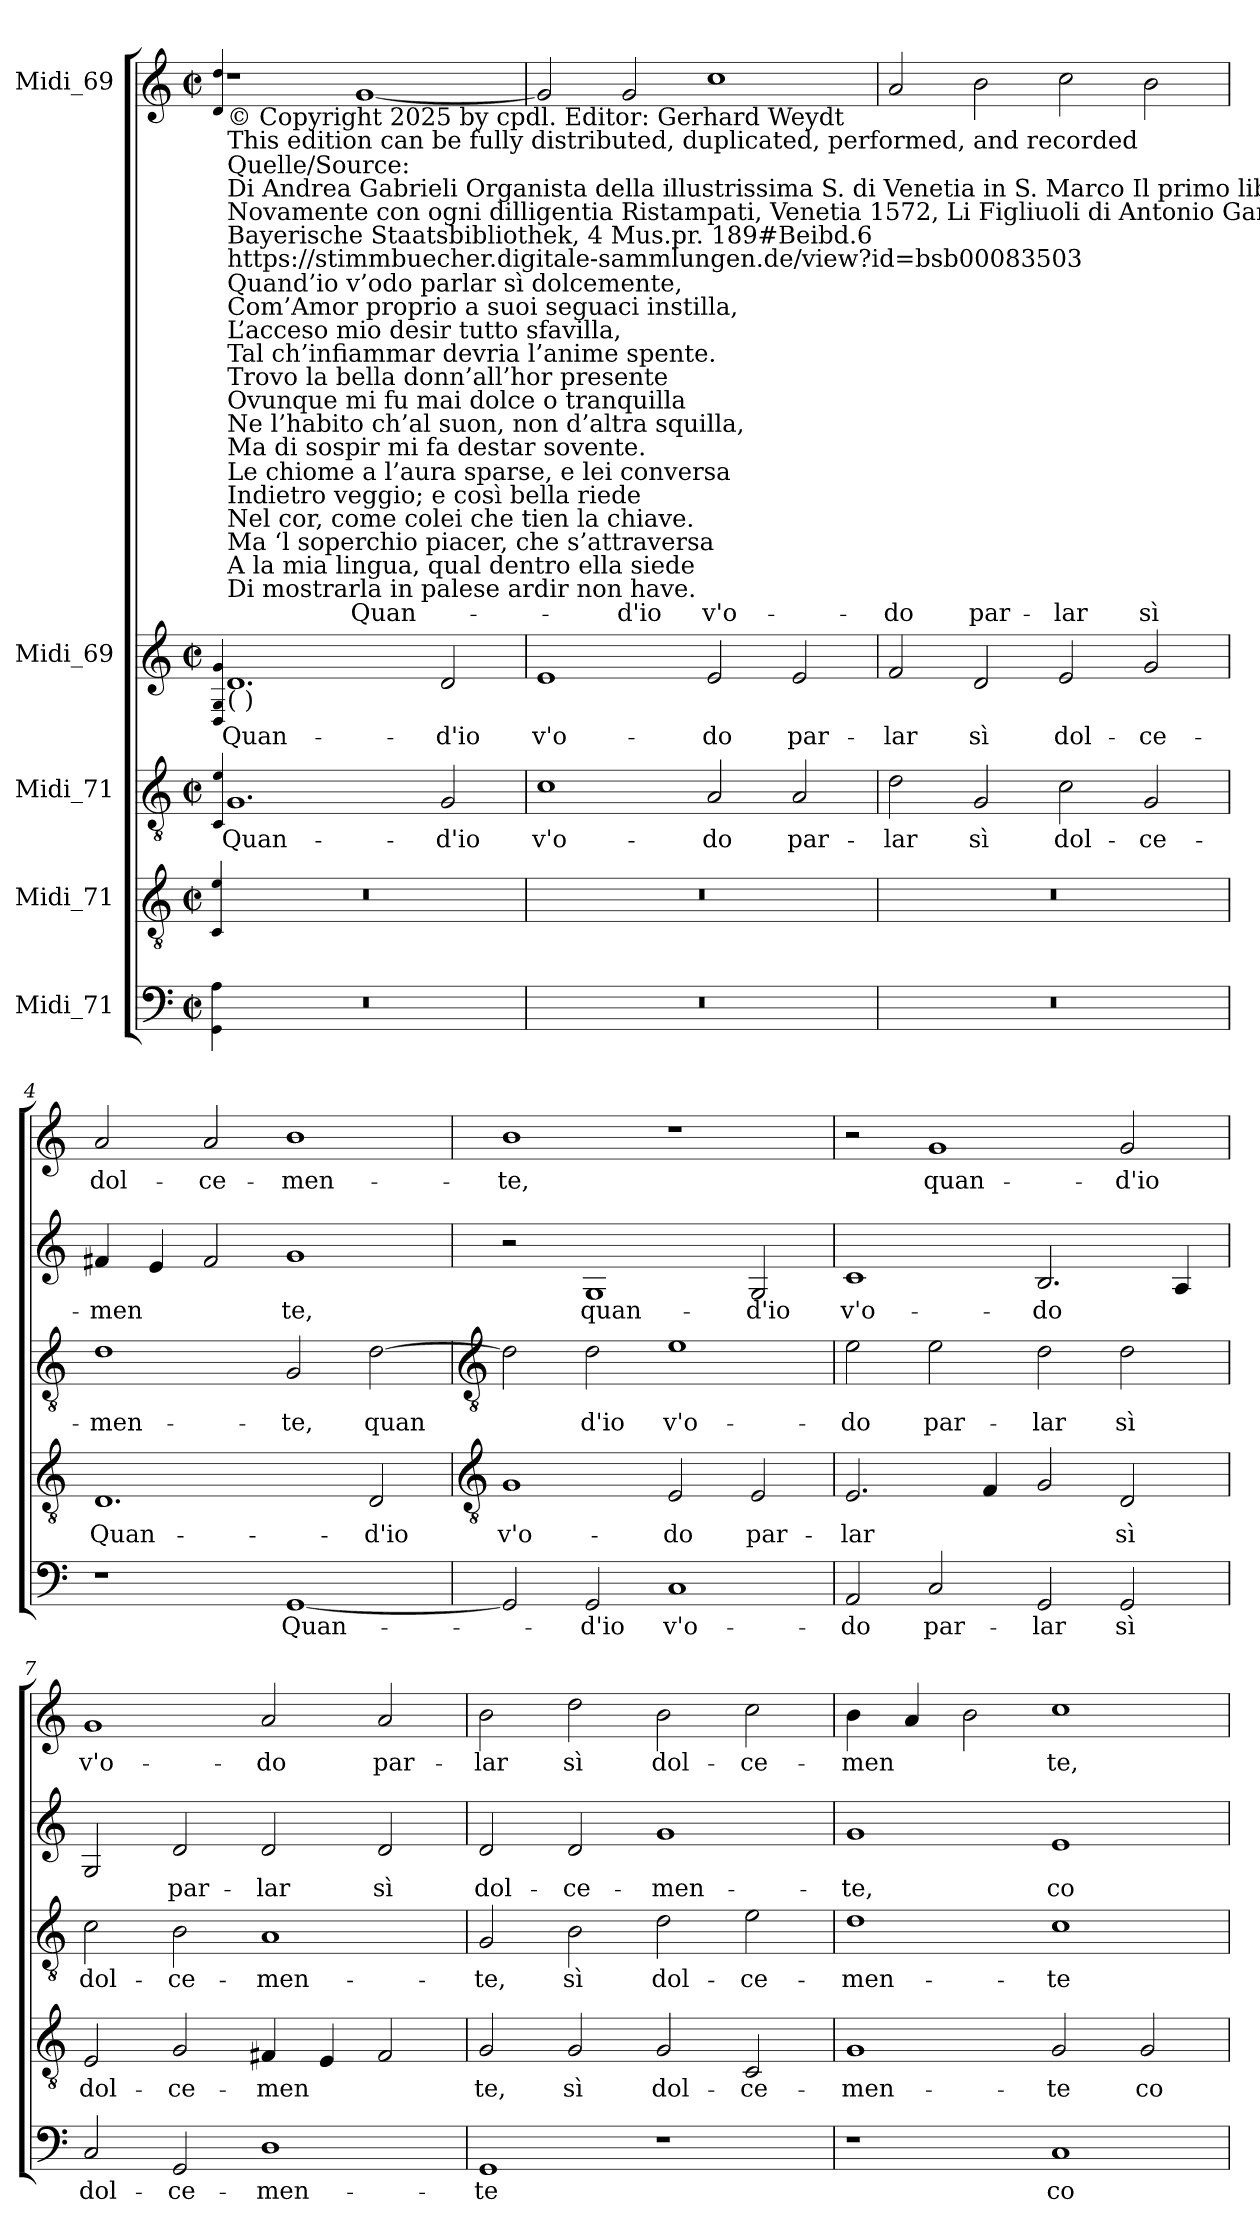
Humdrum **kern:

**kern	**text	**kern	**text	**kern	**text	**kern	**text	**kern	**text
*part5	*part5	*part4	*part4	*part3	*part3	*part2	*part2	*part1	*part1
*staff5	*staff5	*staff4	*staff4	*staff3	*staff3	*staff2	*staff2	*staff1	*staff1
*I"Midi_71	*	*I"Midi_71	*	*I"Midi_71	*	*I"Midi_69	*	*I"Midi_69	*
*clefF4	*	*clefGv2	*	*clefGv2	*	*clefG2	*	*clefG2	*
*k[]	*	*k[]	*	*k[]	*	*k[]	*	*k[]	*
*C:	*	*C:	*	*C:	*	*C:	*	*C:	*
*M4/2	*	*M4/2	*	*M4/2	*	*M4/2	*	*M4/2	*
*met(c|)	*	*met(c|)	*	*met(c|)	*	*met(c|)	*	*met(c|)	*
=1	=1	=1	=1	=1	=1	=1	=1	=1	=1
4qqGG 4qqA	.	4qqC 4qqe	.	4qqC 4qqe	.	4qqD 4qqG 4qqg	.	4qqd 4qqdd	.
!	!	!	!	!	!	!	!	!LO:TX:b:t=© Copyright 2025 by cpdl. Editor&colon; Gerhard Weydt\nThis edition can be fully distributed, duplicated, performed, and recorded	!
!	!	!	!	!	!	!	!	!LO:TX:b:t=Quelle/Source&colon;\nDi Andrea Gabrieli Organista della illustrissima S. di Venetia in S. Marco Il primo libro di Madrigali a Cinque Voci,\nNovamente con ogni dilligentia Ristampati, Venetia 1572, Li Figliuoli di Antonio Gardano (2nd edition)\nBayerische Staatsbibliothek, 4 Mus.pr. 189#Beibd.6\nhttps&colon;//stimmbuecher.digitale-sammlungen.de/view?id=bsb00083503	!
!	!	!	!	!	!	!	!	!LO:TX:b:t=Quand’io v’odo parlar sì dolcemente,\nCom’Amor proprio a suoi seguaci instilla,\nL’acceso mio desir tutto sfavilla,\nTal ch’infiammar devria l’anime spente.\nTrovo la bella donn’all’hor presente\nOvunque mi fu mai dolce o tranquilla\nNe l’habito ch’al suon, non d’altra squilla,\nMa di sospir mi fa destar sovente.	!
!	!	!	!	!	!	!	!	!LO:TX:b:t=Le chiome a l’aura sparse, e lei conversa\nIndietro veggio; e così bella riede\nNel cor, come colei che tien la chiave.\nMa ‘l soperchio piacer, che s’attraversa\nA la mia lingua, qual dentro ella siede\nDi mostrarla in palese ardir non have.	!
!	!	!	!	!	!	!LO:TX:b:t=(    )	!	!	!
!	!	!	!	!	!LO:LY:b	!	!LO:LY:b	!	!
0r	.	0r	.	1.G	Quan-	1.d	Quan-	1r	.
!	!	!	!	!	!	!	!	!	!LO:LY:b
.	.	.	.	.	.	.	.	[1g	Quan-
!	!	!	!	!	!LO:LY:b	!	!LO:LY:b	!	!
.	.	.	.	2G	-d'io	2d	-d'io	.	.
=2	=2	=2	=2	=2	=2	=2	=2	=2	=2
!	!	!	!	!	!LO:LY:b	!	!LO:LY:b	!	!
0r	.	0r	.	1c	v'o-	1e	v'o-	2g]	.
!	!	!	!	!	!	!	!	!	!LO:LY:b
.	.	.	.	.	.	.	.	2g	-d'io
!	!	!	!	!	!LO:LY:b	!	!LO:LY:b	!	!LO:LY:b
.	.	.	.	2A	-do	2e	-do	1cc	v'o-
!	!	!	!	!	!LO:LY:b	!	!LO:LY:b	!	!
.	.	.	.	2A	par-	2e	par-	.	.
=3	=3	=3	=3	=3	=3	=3	=3	=3	=3
!	!	!	!	!	!LO:LY:b	!	!LO:LY:b	!	!LO:LY:b
0r	.	0r	.	2d	-lar	2f	-lar	2a	-do
!	!	!	!	!	!LO:LY:b	!	!LO:LY:b	!	!LO:LY:b
.	.	.	.	2G	sì	2d	sì	2b	par-
!	!	!	!	!	!LO:LY:b	!	!LO:LY:b	!	!LO:LY:b
.	.	.	.	2c	dol-	2e	dol-	2cc	-lar
!	!	!	!	!	!LO:LY:b	!	!LO:LY:b	!	!LO:LY:b
.	.	.	.	2G	-ce-	2g	-ce-	2b	sì
=4	=4	=4	=4	=4	=4	=4	=4	=4	=4
!	!	!	!LO:LY:b	!	!LO:LY:b	!	!LO:LY:b	!	!LO:LY:b
1r	.	1.D	Quan-	1d	-men-	4f#X	-men	2a	dol-
.	.	.	.	.	.	4e	.	.	.
!	!	!	!	!	!	!	!	!	!LO:LY:b
.	.	.	.	.	.	2f#	.	2a	-ce-
!	!LO:LY:b	!	!	!	!LO:LY:b	!	!LO:LY:b	!	!LO:LY:b
[1GG	Quan-	.	.	2G	-te,	1g	te,	1b	-men-
!	!	!	!LO:LY:b	!	!LO:LY:b	!	!	!	!
.	.	2D	-d'io	[2d	quan	.	.	.	.
!!LO:LB:g=z
=5	=5	=5	=5	=5	=5	=5	=5	=5	=5
*	*	*clefGv2	*	*clefGv2	*	*	*	*	*
!	!	!	!LO:LY:b	!	!	!	!	!	!LO:LY:b
2GG]	.	1G	v'o-	2d]	.	2r	.	1b	-te,
!	!LO:LY:b	!	!	!	!LO:LY:b	!	!LO:LY:b	!	!
2GG	-d'io	.	.	2d	d'io	1G	quan-	.	.
!	!LO:LY:b	!	!LO:LY:b	!	!LO:LY:b	!	!	!	!
1C	v'o-	2E	-do	1e	v'o-	.	.	1r	.
!	!	!	!LO:LY:b	!	!	!	!LO:LY:b	!	!
.	.	2E	par-	.	.	2G	-d'io	.	.
=6	=6	=6	=6	=6	=6	=6	=6	=6	=6
!	!LO:LY:b	!	!LO:LY:b	!	!LO:LY:b	!	!LO:LY:b	!	!
2AA	-do	2.E	-lar	2e	-do	1c	v'o-	2r	.
!	!LO:LY:b	!	!	!	!LO:LY:b	!	!	!	!LO:LY:b
2C	par-	.	.	2e	par-	.	.	1g	quan-
.	.	4F	.	.	.	.	.	.	.
!	!LO:LY:b	!	!	!	!LO:LY:b	!	!LO:LY:b	!	!
2GG	-lar	2G	.	2d	-lar	2.B	-do	.	.
!	!LO:LY:b	!	!LO:LY:b	!	!LO:LY:b	!	!	!	!LO:LY:b
2GG	sì	2D	sì	2d	sì	.	.	2g	-d'io
.	.	.	.	.	.	4A	.	.	.
=7	=7	=7	=7	=7	=7	=7	=7	=7	=7
!	!LO:LY:b	!	!LO:LY:b	!	!LO:LY:b	!	!	!	!LO:LY:b
2C	dol-	2E	dol-	2c	dol-	2G	.	1g	v'o-
!	!LO:LY:b	!	!LO:LY:b	!	!LO:LY:b	!	!LO:LY:b	!	!
2GG	-ce-	2G	-ce-	2B	-ce-	2d	par-	.	.
!	!LO:LY:b	!	!LO:LY:b	!	!LO:LY:b	!	!LO:LY:b	!	!LO:LY:b
1D	-men-	4F#X	-men	1A	-men-	2d	-lar	2a	-do
.	.	4E	.	.	.	.	.	.	.
!	!	!	!	!	!	!	!LO:LY:b	!	!LO:LY:b
.	.	2F#	.	.	.	2d	sì	2a	par-
=8	=8	=8	=8	=8	=8	=8	=8	=8	=8
!	!LO:LY:b	!	!LO:LY:b	!	!LO:LY:b	!	!LO:LY:b	!	!LO:LY:b
1GG	-te	2G	te,	2G	-te,	2d	dol-	2b	-lar
!	!	!	!LO:LY:b	!	!LO:LY:b	!	!LO:LY:b	!	!LO:LY:b
.	.	2G	sì	2B	sì	2d	-ce-	2dd	sì
!	!	!	!LO:LY:b	!	!LO:LY:b	!	!LO:LY:b	!	!LO:LY:b
1r	.	2G	dol-	2d	dol-	1g	-men-	2b	dol-
!	!	!	!LO:LY:b	!	!LO:LY:b	!	!	!	!LO:LY:b
.	.	2C	-ce-	2e	-ce-	.	.	2cc	-ce-
=9	=9	=9	=9	=9	=9	=9	=9	=9	=9
!	!	!	!LO:LY:b	!	!LO:LY:b	!	!LO:LY:b	!	!LO:LY:b
1r	.	1G	-men-	1d	-men-	1g	-te,	4b	-men
.	.	.	.	.	.	.	.	4a	.
.	.	.	.	.	.	.	.	2b	.
!	!LO:LY:b	!	!LO:LY:b	!	!LO:LY:b	!	!LO:LY:b	!	!LO:LY:b
1C	co-	2G	-te	1c	-te	1e	co-	1cc	te,
!	!	!	!LO:LY:b	!	!	!	!	!	!
.	.	2G	co-	.	.	.	.	.	.
=	=	=	=	=	=	=	=	=	=
*-	*-	*-	*-	*-	*-	*-	*-	*-	*-
